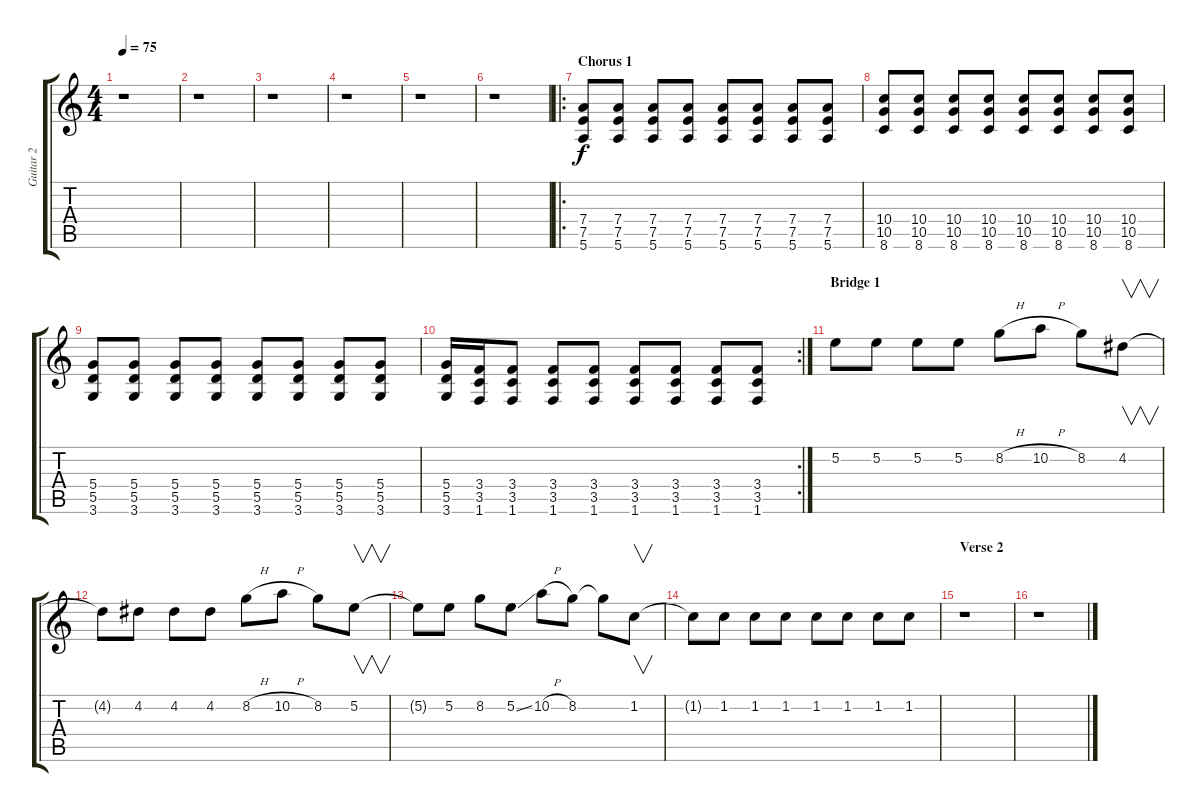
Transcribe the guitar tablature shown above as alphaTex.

\track ("Guitar 2" "Guitar 2") {instrument distortionguitar}
\staff {score tabs}
\tuning (E4 B3 G3 D3 A2 E2) {hide}
\ts (4 4)
\tempo 75
\clef g2
\ks c
r.1{dy f} |
r.1 |
r.1 |
r.1 |
r.1 |
r.1 |
\ro
\section ("" "Chorus 1")
(7.4 7.5 5.6).8 (7.4 7.5 5.6).8 (7.4 7.5 5.6).8 (7.4 7.5 5.6).8 (7.4 7.5 5.6).8 (7.4 7.5 5.6).8 (7.4 7.5 5.6).8 (7.4 7.5 5.6).8 |
(10.4 10.5 8.6).8 (10.4 10.5 8.6).8 (10.4 10.5 8.6).8 (10.4 10.5 8.6).8 (10.4 10.5 8.6).8 (10.4 10.5 8.6).8 (10.4 10.5 8.6).8 (10.4 10.5 8.6).8 |
(5.4 5.5 3.6).8 (5.4 5.5 3.6).8 (5.4 5.5 3.6).8 (5.4 5.5 3.6).8 (5.4 5.5 3.6).8 (5.4 5.5 3.6).8 (5.4 5.5 3.6).8 (5.4 5.5 3.6).8 |
\rc 2
(5.4 5.5 3.6).16 (3.4 3.5 1.6).16 (3.4 3.5 1.6).8 (3.4 3.5 1.6).8 (3.4 3.5 1.6).8 (3.4 3.5 1.6).8 (3.4 3.5 1.6).8 (3.4 3.5 1.6).8 (3.4 3.5 1.6).8 |
\section ("" "Bridge 1")
5.2.8 5.2.8 5.2.8 5.2.8 8.2{h}.8 10.2{h}.8 8.2.8 4.2.8{v} |
4.2{t}.8 4.2.8 4.2.8 4.2.8 8.2{h}.8 10.2{h}.8 8.2.8 5.2.8{v} |
5.2{t}.8 5.2.8 8.2.8 5.2{ss}.8 10.2{h}.8 8.2.8 8.2{t}.8 1.2.8{v} |
1.2{t}.8 1.2.8 1.2.8 1.2.8 1.2.8 1.2.8 1.2.8 1.2.8 |
\section ("" "Verse 2")
r.1 |
r.1
